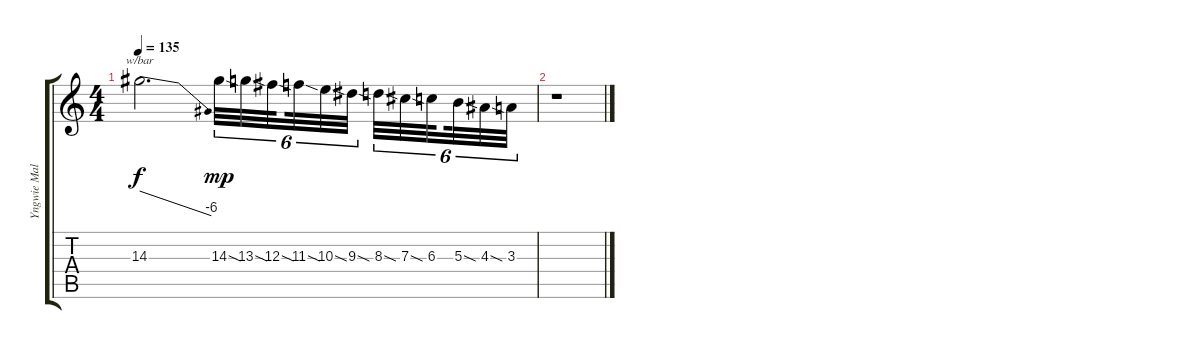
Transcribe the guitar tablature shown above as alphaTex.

\track ("Yngwie Malmsteen" "Yngwie Mal") {instrument overdrivenguitar}
\staff {score tabs}
\tuning (Eb4 Bb3 Gb3 Db3 Ab2 Eb2) {hide}
\ts (4 4)
\tempo 135
\clef g2
\ks c
14.3{t}.2{d tbe (dive default 0 0 60 -24) dy f} 14.3{sod}.32{tu (6 4) dy mp instrument guitarfretnoise} 13.3{sod}.32{tu (6 4)} 12.3{sod}.32{tu (6 4) beam splitsecondary} 11.3{sod}.32{tu (6 4)} 10.3{sod}.32{tu (6 4)} 9.3{sod}.32{tu (6 4) beam splitsecondary} 8.3{sod}.32{tu (6 4)} 7.3{sod}.32{tu (6 4)} 6.3.32{tu (6 4) beam splitsecondary} 5.3{sod}.32{tu (6 4)} 4.3{sod}.32{tu (6 4)} 3.3.32{tu (6 4)} |
r.1
